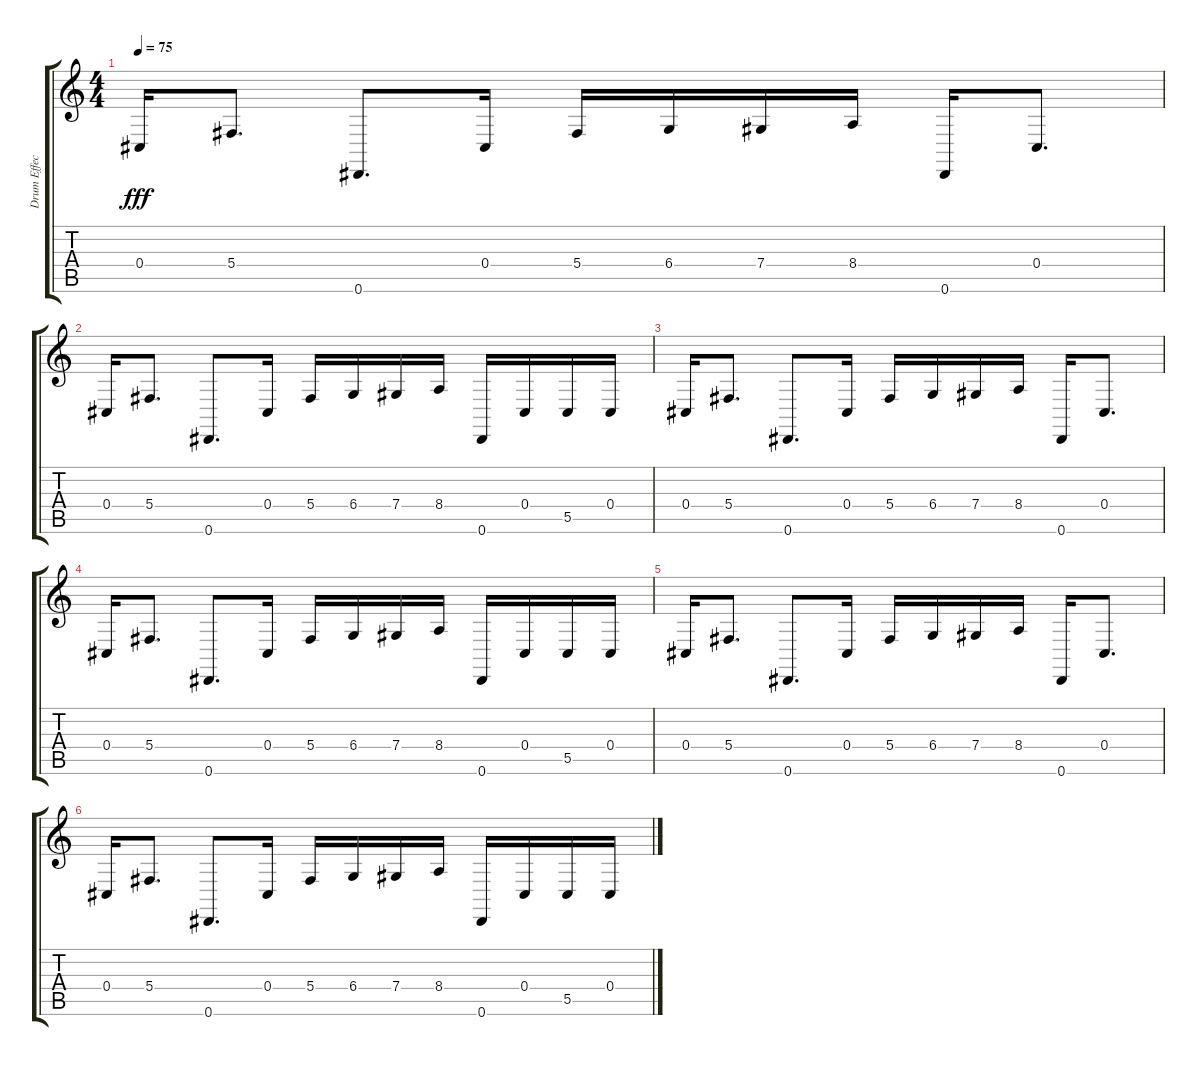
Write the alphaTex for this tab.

\track ("Drum Effect" "Drum Effec") {instrument synthdrum}
\staff {score tabs}
\tuning (Eb4 Bb3 Gb3 Db3 Ab2 Eb2) {hide}
\ts (4 4)
\tempo 75
\clef g2
\ks c
0.4.16{dy fff} 5.4.8{d} 0.6.8{d} 0.4.16 5.4.16 6.4.16 7.4.16 8.4.16 0.6.16 0.4.8{d} |
0.4.16 5.4.8{d} 0.6.8{d} 0.4.16 5.4.16 6.4.16 7.4.16 8.4.16 0.6.16 0.4.16 5.5.16 0.4.16 |
0.4.16 5.4.8{d} 0.6.8{d} 0.4.16 5.4.16 6.4.16 7.4.16 8.4.16 0.6.16 0.4.8{d} |
0.4.16 5.4.8{d} 0.6.8{d} 0.4.16 5.4.16 6.4.16 7.4.16 8.4.16 0.6.16 0.4.16 5.5.16 0.4.16 |
0.4.16 5.4.8{d} 0.6.8{d} 0.4.16 5.4.16 6.4.16 7.4.16 8.4.16 0.6.16 0.4.8{d} |
0.4.16 5.4.8{d} 0.6.8{d} 0.4.16 5.4.16 6.4.16 7.4.16 8.4.16 0.6.16 0.4.16 5.5.16 0.4.16
